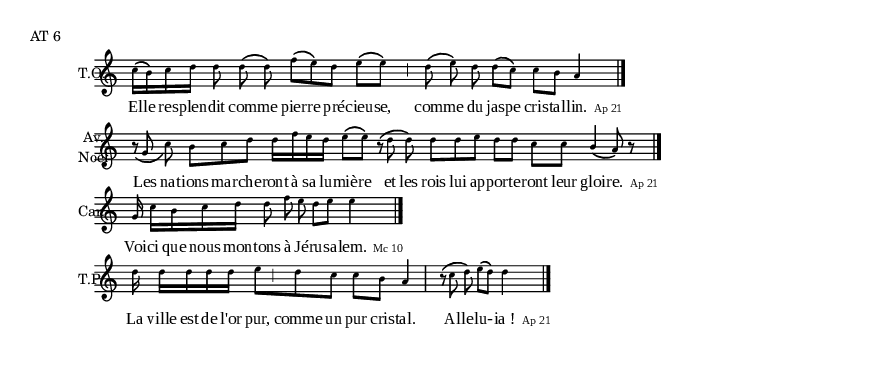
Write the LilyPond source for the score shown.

\version "2.14.0"
 \include "definitions.ly"
\markup {AT  6}


\relative c'' { 
	\new Staff {
		\cadenzaOn
		\set Staff.instrumentName = \markup{ \center-column { T.O. } }
		c16[\( b\) c d]
		\times 2/3 { d8 d\( d\) }
		\times 2/3 { f[\( e\) d] }
		e[\( e\)]
		\pespace\cesure\pespace
		\times 2/3 { d\( e\) d }
		d[\( c\)]
		c[ b]
		a4
		\endBar
	}	\addlyrics {
		El -- le res -- plen -- dit com -- me pier -- re pré -- cieu -- se, com -- me du jas -- pe cris -- tal -- lin.
		\markup { \citation #"Ap 21"}
	}
}
\relative c'' { 
	\new Staff {
		\cadenzaOn
		\set Staff.instrumentName = \markup{ \center-column { Av. Noël } }
		\times 2/3 { r8_\( g c\) }
		\times 2/3 { b[ c d] }
		d16[ f e d]
		e8[\( e\)] \pespace
		\times 2/3 { r\( d d\) }
		\times 2/3 { d[ d e] }
		d[ d]
		c[ c]
		\override Stem #'neutral-direction = #up
		b4\( a8\) r
		\endBar
	}	\addlyrics {
		Les na -- tions mar -- che -- ront à sa lu -- miè -- re et les rois lui ap -- por -- te -- ront leur gloi -- re.
		\markup { \citation #"Ap 21"}
	}
}


\relative c'' { 
	\new Staff {
		\cadenzaOn
		\set Staff.instrumentName = \markup{ \center-column { Car. } }
		g16
		c[ b c d]
		\times 2/3 { d8 f e }
		d[ e]
		e4
		\endBar
	}	\addlyrics {
		Voi -- ci que nous mon -- tons à Jé -- ru -- sa -- lem.
		\markup { \citation #"Mc 10"}
	}
}
\relative c'' { 
	\new Staff {
		\cadenzaOn
		\set Staff.instrumentName = \markup{ \center-column { T.P. } }
		d16
		d[ d d d]
		\times 2/3 { e8[\cesure \pespace d c] }
		c[ b]
		a4
		
\pespace \barre \pespace
		\times 2/3 { r
8\( c d\) }
		e[\( d\)]
		d4
		\endBar
	}	\addlyrics {
		La ville est de l'or pur, comme un pur cris -- tal. Al -- le -- lu -- - -- "ia !"
		\markup { \citation #"Ap 21"}
	}
}
